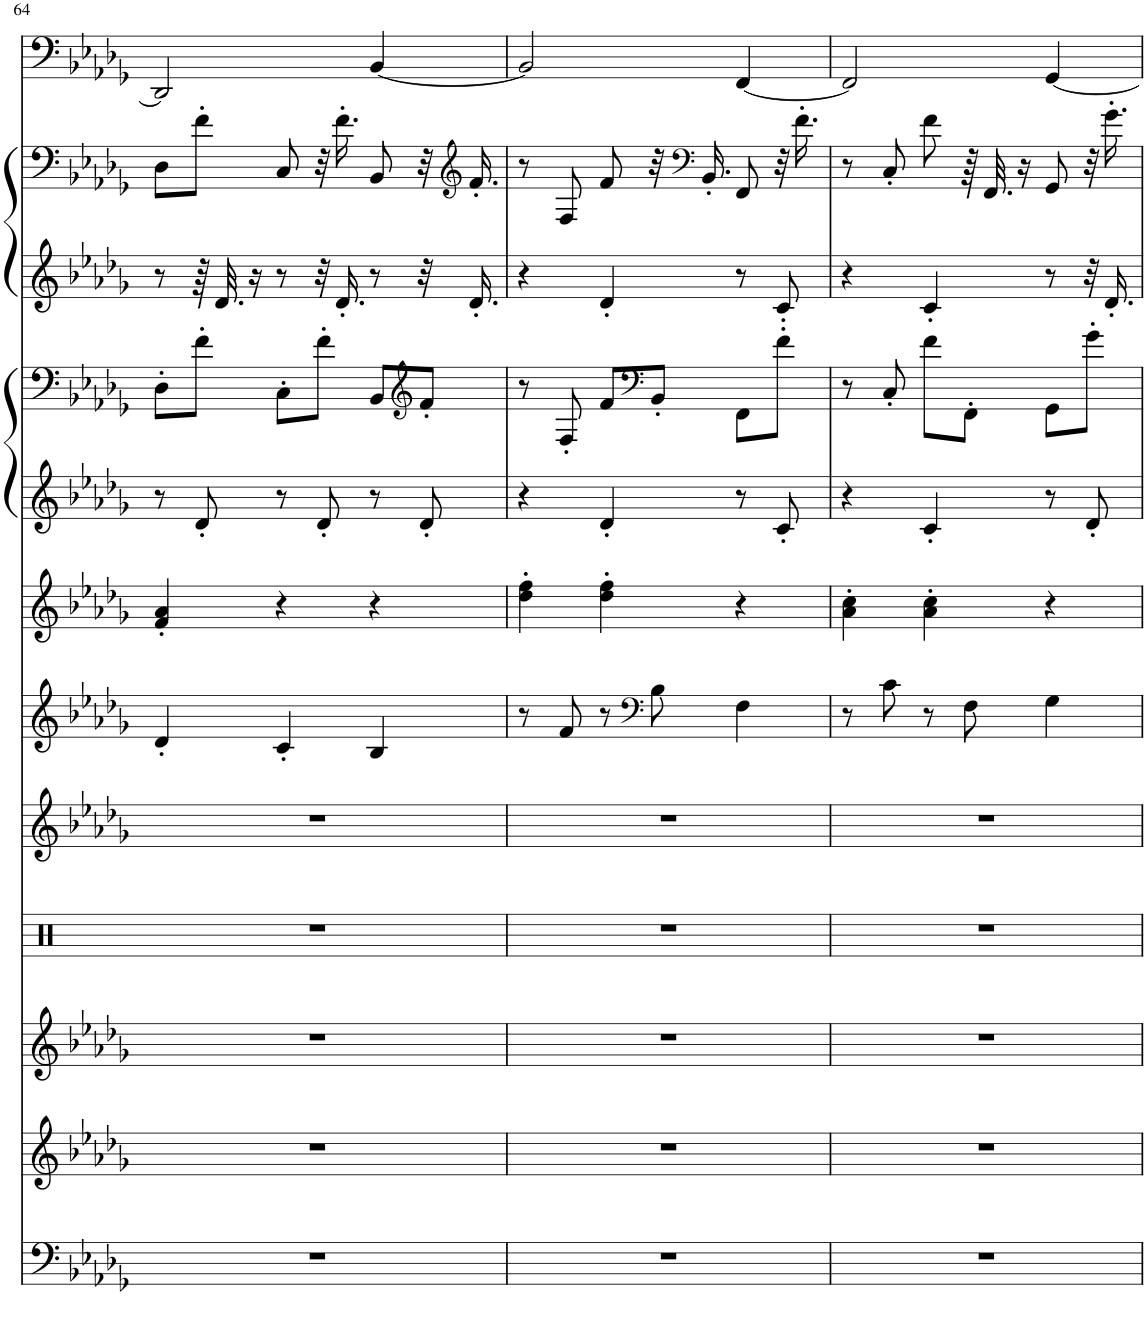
**kern	**kern	**kern	**kern	**kern	**kern	**kern	**kern	**kern	**kern	**kern	**kern
*part10	*part9	*part8	*part7	*part6	*part5	*part4	*part3	*part3	*part2	*part2	*part1
*staff12	*staff11	*staff10	*staff9	*staff8	*staff7	*staff6	*staff5	*staff4	*staff3	*staff2	*staff1
*I"Alto Sax, ru@euronet.nl	*I"Flute, Ron Uiterwijk	*I"Clarinet, Converted to XG	*I"Percussion	*I"Jazz Guitar	*I"E.Piano 2	*I"Clav.	*I"Harpsichord	*	*I"Harpsichord	*	*I"Fretless Bass
*I'A Sax	*I'Fl	*I'Cl	*	*	*I'E.Pno	*I'Clv	*I'Hpschd	*	*I'Hpschd	*	*
!!LO:PB:g=z
*clefF4	*clefG2	*clefG2	*clefX	*clefG2	*clefG2	*clefG2	*clefG2	*clefG2	*clefG2	*clefG2	*clefF4
*Trd5c9	*	*Trd1c2	*	*	*	*	*	*	*	*	*
*k[b-e-a-d-g-]	*k[b-e-a-d-g-]	*k[b-e-a-d-g-]	*k[]	*k[b-e-a-d-g-]	*k[b-e-a-d-g-]	*k[b-e-a-d-g-]	*k[b-e-a-d-g-]	*k[b-e-a-d-g-]	*k[b-e-a-d-g-]	*k[b-e-a-d-g-]	*k[b-e-a-d-g-]
*M3/4	*M3/4	*M3/4	*M3/4	*M3/4	*M3/4	*M3/4	*M3/4	*M3/4	*M3/4	*M3/4	*M3/4
=64	=64	=64	=64	=64	=64	=64	=64	=64	=64	=64	=64
2.r	2.r	2.r	2.r	2.r	4d-'/	4f/' 4a-/'	8r	8D-'\L	8r	8D-\L	2DD-/]
.	.	.	.	.	.	.	8d-'/	8f'\J	64r	8f'\J	.
.	.	.	.	.	.	.	.	.	32.d-/	.	.
.	.	.	.	.	.	.	.	.	16r	.	.
.	.	.	.	.	4c'/	4r	8r	8C'\L	8r	8C/	.
.	.	.	.	.	.	.	8d-'/	8f'\J	32r	32r	.
.	.	.	.	.	.	.	.	.	16.d-'/	16.f'\	.
.	.	.	.	.	4B-/	4r	8r	8BB-/L	8r	8BB-/	[4BB-/
*	*	*	*	*	*	*	*	*clefG2	*	*	*
.	.	.	.	.	.	.	8d-'/	8f'/J	32r	32r	.
*	*	*	*	*	*	*	*	*	*	*clefG2	*
.	.	.	.	.	.	.	.	.	16.d-'/	16.f'/	.
=65	=65	=65	=65	=65	=65	=65	=65	=65	=65	=65	=65
2.r	2.r	2.r	2.r	2.r	8r	4dd-\' 4ff\'	4r	8r	4r	8r	2BB-/]
.	.	.	.	.	8f/	.	.	8F'/	.	8F/	.
.	.	.	.	.	8r	4dd-\' 4ff\'	4d-'/	8f/L	4d-'/	8f/	.
*	*	*	*	*	*clefF4	*	*	*clefF4	*	*	*
.	.	.	.	.	8B-\	.	.	8BB-'/J	.	32r	.
*	*	*	*	*	*	*	*	*	*	*clefF4	*
.	.	.	.	.	.	.	.	.	.	16.BB-'/	.
.	.	.	.	.	4F\	4r	8r	8FF\L	8r	8FF/	[4FF/
.	.	.	.	.	.	.	8c'/	8f'\J	8c'/	32r	.
.	.	.	.	.	.	.	.	.	.	16.f'\	.
=66	=66	=66	=66	=66	=66	=66	=66	=66	=66	=66	=66
2.r	2.r	2.r	2.r	2.r	8r	4a-\' 4cc\'	4r	8r	4r	8r	2FF/]
.	.	.	.	.	8c\	.	.	8C'/	.	8C'/	.
.	.	.	.	.	8r	4a-\' 4cc\'	4c'/	8f\L	4c'/	8f\	.
.	.	.	.	.	8F\	.	.	8FF'\J	.	64r	.
.	.	.	.	.	.	.	.	.	.	32.FF/	.
.	.	.	.	.	.	.	.	.	.	16r	.
.	.	.	.	.	4G-\	4r	8r	8GG-\L	8r	8GG-/	[4GG-/
.	.	.	.	.	.	.	8d-'/	8g-'\J	32r	32r	.
.	.	.	.	.	.	.	.	.	16.d-'/	16.g-'\	.
=	=	=	=	=	=	=	=	=	=	=	=
*-	*-	*-	*-	*-	*-	*-	*-	*-	*-	*-	*-
